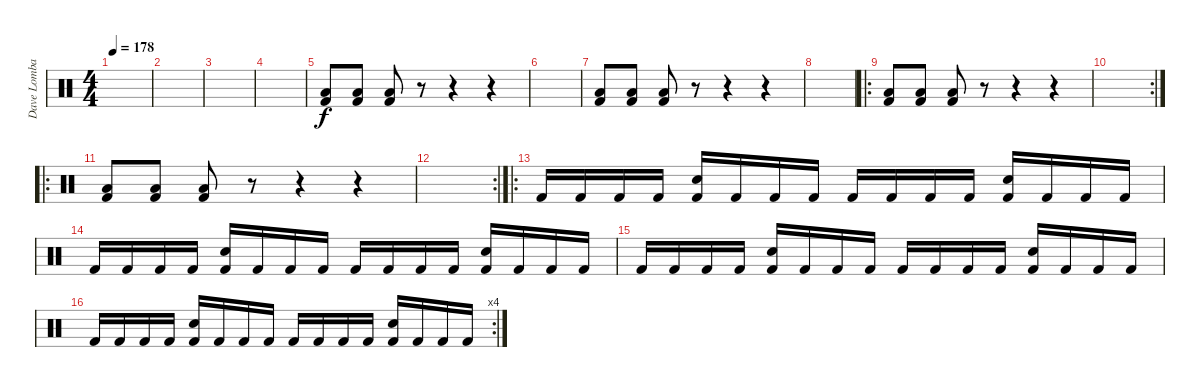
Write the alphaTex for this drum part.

\track ("Dave Lombardo - Drums" "Dave Lomba") {instrument percussion}
\staff {score}
\articulation defaults
\ts (4 4)
\tempo 178
\clef neutral
\ks c
|
|
|
|
("Low Floor Tom (hit)" "Kick (hit) 2").8 ("Low Floor Tom (hit)" "Kick (hit) 2").8 ("Low Floor Tom (hit)" "Kick (hit) 2").8 r.8 r.4 r.4 |
|
("Low Floor Tom (hit)" "Kick (hit) 2").8 ("Low Floor Tom (hit)" "Kick (hit) 2").8 ("Low Floor Tom (hit)" "Kick (hit) 2").8 r.8 r.4 r.4 |
|
\ro
("Low Floor Tom (hit)" "Kick (hit) 2").8 ("Low Floor Tom (hit)" "Kick (hit) 2").8 ("Low Floor Tom (hit)" "Kick (hit) 2").8 r.8 r.4 r.4 |
\rc 2
|
\ro
("Low Floor Tom (hit)" "Kick (hit) 2").8 ("Low Floor Tom (hit)" "Kick (hit) 2").8 ("Low Floor Tom (hit)" "Kick (hit) 2").8 r.8 r.4 r.4 |
\rc 2
|
\ro "Kick (hit) 2".16 "Kick (hit) 2".16 "Kick (hit) 2".16 "Kick (hit) 2".16
("Snare (hit) 2" "Kick (hit) 2").16 "Kick (hit) 2".16 "Kick (hit) 2".16 "Kick (hit) 2".16 "Kick (hit) 2".16 "Kick (hit) 2".16 "Kick (hit) 2".16 "Kick (hit) 2".16 ("Snare (hit) 2" "Kick (hit) 2").16 "Kick (hit) 2".16 "Kick (hit) 2".16 "Kick (hit) 2".16 |
"Kick (hit) 2".16 "Kick (hit) 2".16 "Kick (hit) 2".16 "Kick (hit) 2".16 ("Snare (hit) 2" "Kick (hit) 2").16 "Kick (hit) 2".16 "Kick (hit) 2".16 "Kick (hit) 2".16 "Kick (hit) 2".16 "Kick (hit) 2".16 "Kick (hit) 2".16 "Kick (hit) 2".16 ("Snare (hit) 2" "Kick (hit) 2").16 "Kick (hit) 2".16 "Kick (hit) 2".16 "Kick (hit) 2".16 |
"Kick (hit) 2".16 "Kick (hit) 2".16 "Kick (hit) 2".16 "Kick (hit) 2".16 ("Snare (hit) 2" "Kick (hit) 2").16 "Kick (hit) 2".16 "Kick (hit) 2".16 "Kick (hit) 2".16 "Kick (hit) 2".16 "Kick (hit) 2".16 "Kick (hit) 2".16 "Kick (hit) 2".16 ("Snare (hit) 2" "Kick (hit) 2").16 "Kick (hit) 2".16 "Kick (hit) 2".16 "Kick (hit) 2".16 |
\rc 4 "Kick (hit) 2".16 "Kick (hit) 2".16 "Kick (hit) 2".16 "Kick (hit) 2".16
("Snare (hit) 2" "Kick (hit) 2").16 "Kick (hit) 2".16 "Kick (hit) 2".16 "Kick (hit) 2".16 "Kick (hit) 2".16 "Kick (hit) 2".16 "Kick (hit) 2".16 "Kick (hit) 2".16 ("Snare (hit) 2" "Kick (hit) 2").16 "Kick (hit) 2".16 "Kick (hit) 2".16 "Kick (hit) 2".16
